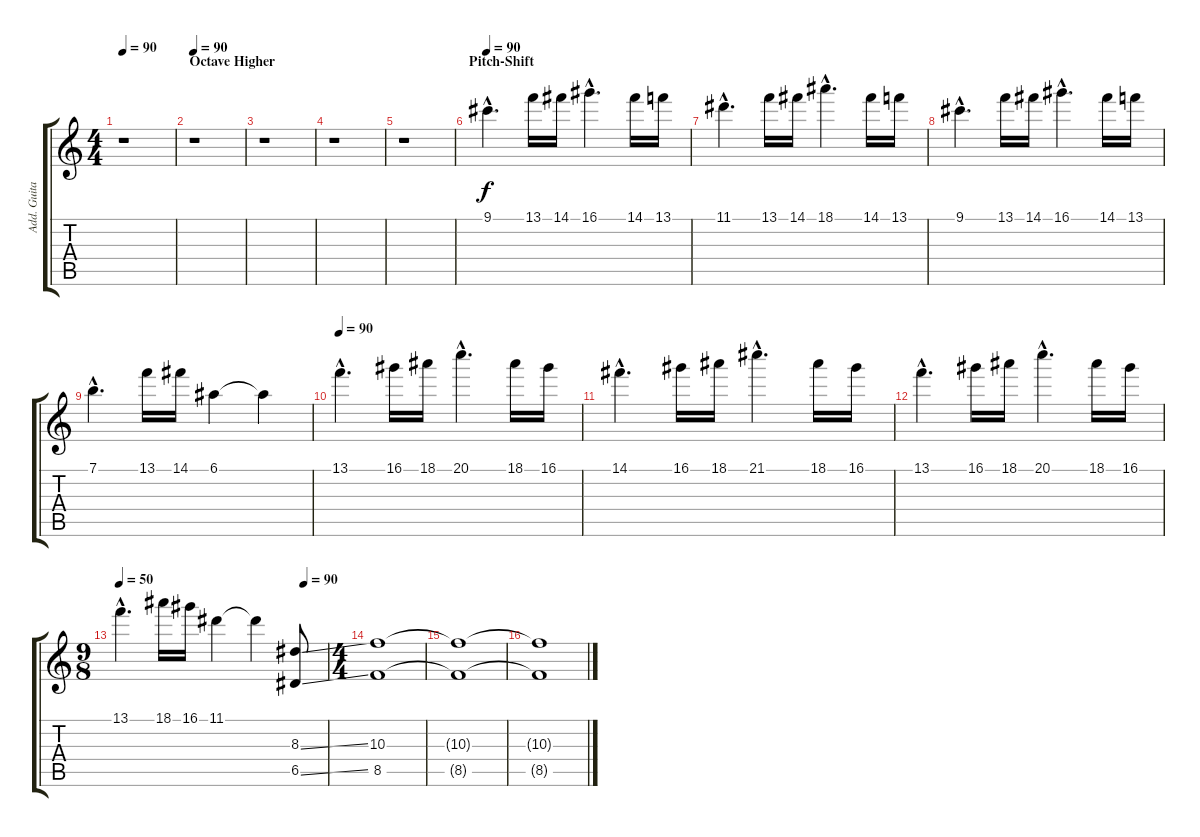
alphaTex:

\track ("Add. Guitar" "Add. Guita") {instrument overdrivenguitar}
\staff {score tabs}
\tuning (E4 B3 G3 D3 A2 E2) {hide}
\ts (4 4)
\tempo 90
\clef g2
\ks c
r.1{dy f} |
\section ("" "Octave Higher")
\tempo 90
r.1 |
r.1 |
r.1 |
r.1 |
\section ("" "Pitch-Shift")
\tempo 90
9.1{hac}.4{d volume 16 instrument distortionguitar} 13.1.16 14.1.16 16.1{hac}.4{d} 14.1.16 13.1.16 |
11.1{hac}.4{d} 13.1.16 14.1.16 18.1{hac}.4{d} 14.1.16 13.1.16 |
9.1{hac}.4{d} 13.1.16 14.1.16 16.1{hac}.4{d} 14.1.16 13.1.16 |
7.1{hac}.4{d} 13.1.16 14.1.16 6.1.4 6.1{t}.4 |
\tempo 90
13.1{hac}.4{d volume 16 instrument distortionguitar} 16.1.16 18.1.16 20.1{hac}.4{d} 18.1.16 16.1.16 |
14.1{hac}.4{d} 16.1.16 18.1.16 21.1{hac}.4{d} 18.1.16 16.1.16 |
13.1{hac}.4{d volume 16 instrument distortionguitar} 16.1.16 18.1.16 20.1{hac}.4{d} 18.1.16 16.1.16 |
\ts (9 8)
\tempo 50
\tempo (90 0.8888888888888888)
13.1{hac}.4{d} 18.1.16 16.1.16 11.1.4 11.1{t}.4 (8.3{ss} 6.5{ss}).8 |
\ts (4 4)
(10.3 8.5).1 |
(10.3{t} 8.5{t}).1 |
(10.3{t} 8.5{t}).1
